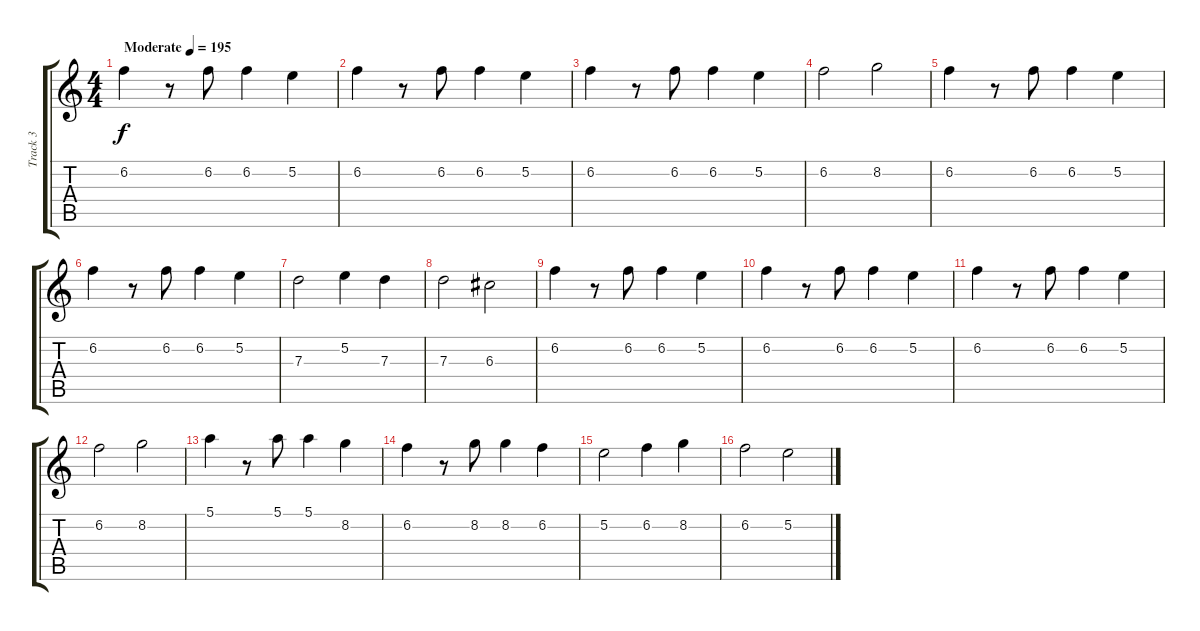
\track ("Track 3" "Track 3") {instrument distortionguitar}
\staff {score tabs}
\tuning (E4 B3 G3 D3 A2 E2) {hide}
\ts (4 4)
\tempo (195 "Moderate")
\clef g2
\ks c
6.2.4{dy f instrument distortionguitar} r.8 6.2.8 6.2.4 5.2.4 |
6.2.4 r.8 6.2.8 6.2.4 5.2.4 |
6.2.4 r.8 6.2.8 6.2.4 5.2.4 |
6.2.2 8.2.2 |
6.2.4 r.8 6.2.8 6.2.4 5.2.4 |
6.2.4 r.8 6.2.8 6.2.4 5.2.4 |
7.3.2 5.2.4 7.3.4 |
7.3.2 6.3.2 |
6.2.4 r.8 6.2.8 6.2.4 5.2.4 |
6.2.4 r.8 6.2.8 6.2.4 5.2.4 |
6.2.4 r.8 6.2.8 6.2.4 5.2.4 |
6.2.2 8.2.2 |
5.1.4 r.8 5.1.8 5.1.4 8.2.4 |
6.2.4 r.8 8.2.8 8.2.4 6.2.4 |
5.2.2 6.2.4 8.2.4 |
6.2.2 5.2.2
